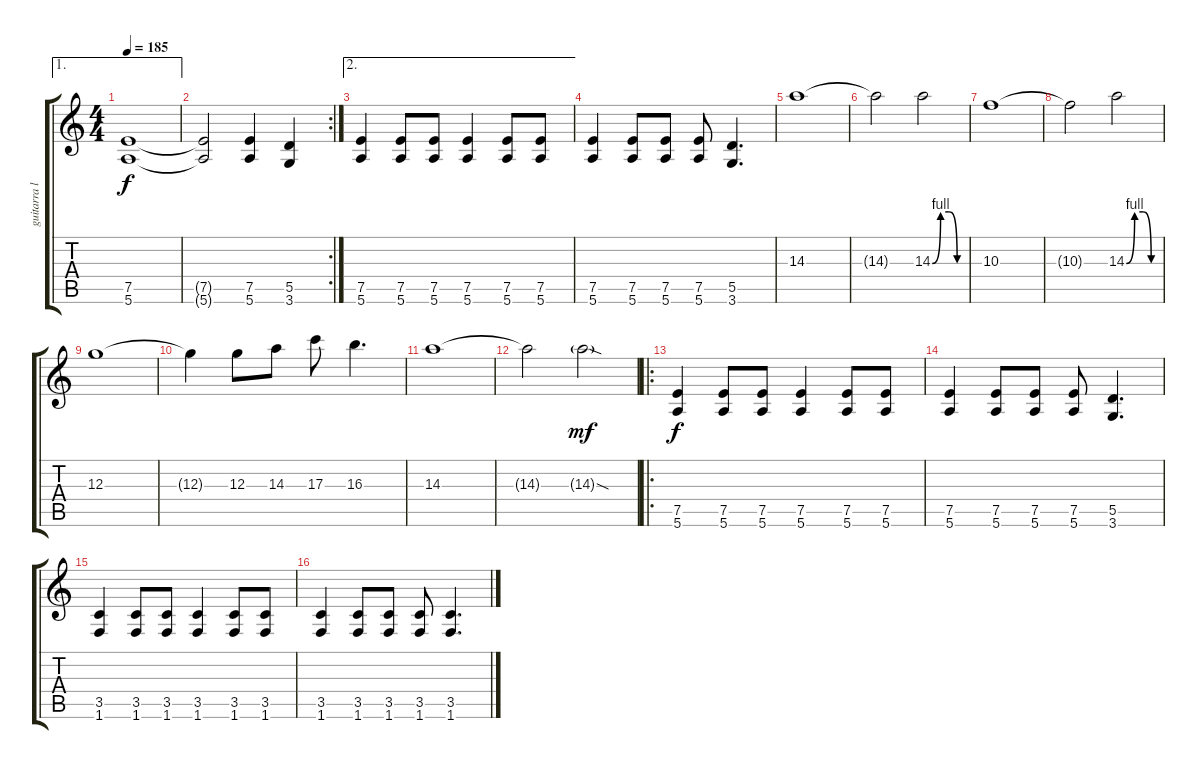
\track ("guitarra lead" "guitarra l") {instrument distortionguitar}
\staff {score tabs}
\tuning (E4 B3 G3 D3 A2 E2) {hide}
\ae 1
\ts (4 4)
\tempo 185
\clef g2
\ks c
(7.5 5.6).1{dy f} |
\rc 2
(7.5{t} 5.6{t}).2 (7.5 5.6).4 (5.5 3.6).4 |
\ae 2
(7.5 5.6).4 (7.5 5.6).8 (7.5 5.6).8 (7.5 5.6).4 (7.5 5.6).8 (7.5 5.6).8 |
(7.5 5.6).4 (7.5 5.6).8 (7.5 5.6).8 (7.5 5.6).8 (5.5 3.6).4{d} |
14.3.1 |
14.3{t}.2 14.3{be (custom 0 0 15 4 30 4 45 0 60 0)}.2 |
10.3.1 |
10.3{t}.2 14.3{be (custom 0 0 15 4 30 4 45 0 60 0)}.2 |
12.3.1 |
12.3{t}.4 12.3.8 14.3.8 17.3.8 16.3.4{d} |
14.3.1 |
14.3{t}.2 14.3{sod g}.2{dy mf} |
\ro
(7.5 5.6).4{dy f} (7.5 5.6).8 (7.5 5.6).8 (7.5 5.6).4 (7.5 5.6).8 (7.5 5.6).8 |
(7.5 5.6).4 (7.5 5.6).8 (7.5 5.6).8 (7.5 5.6).8 (5.5 3.6).4{d} |
(3.5 1.6).4 (3.5 1.6).8 (3.5 1.6).8 (3.5 1.6).4 (3.5 1.6).8 (3.5 1.6).8 |
(3.5 1.6).4 (3.5 1.6).8 (3.5 1.6).8 (3.5 1.6).8 (3.5 1.6).4{d}
